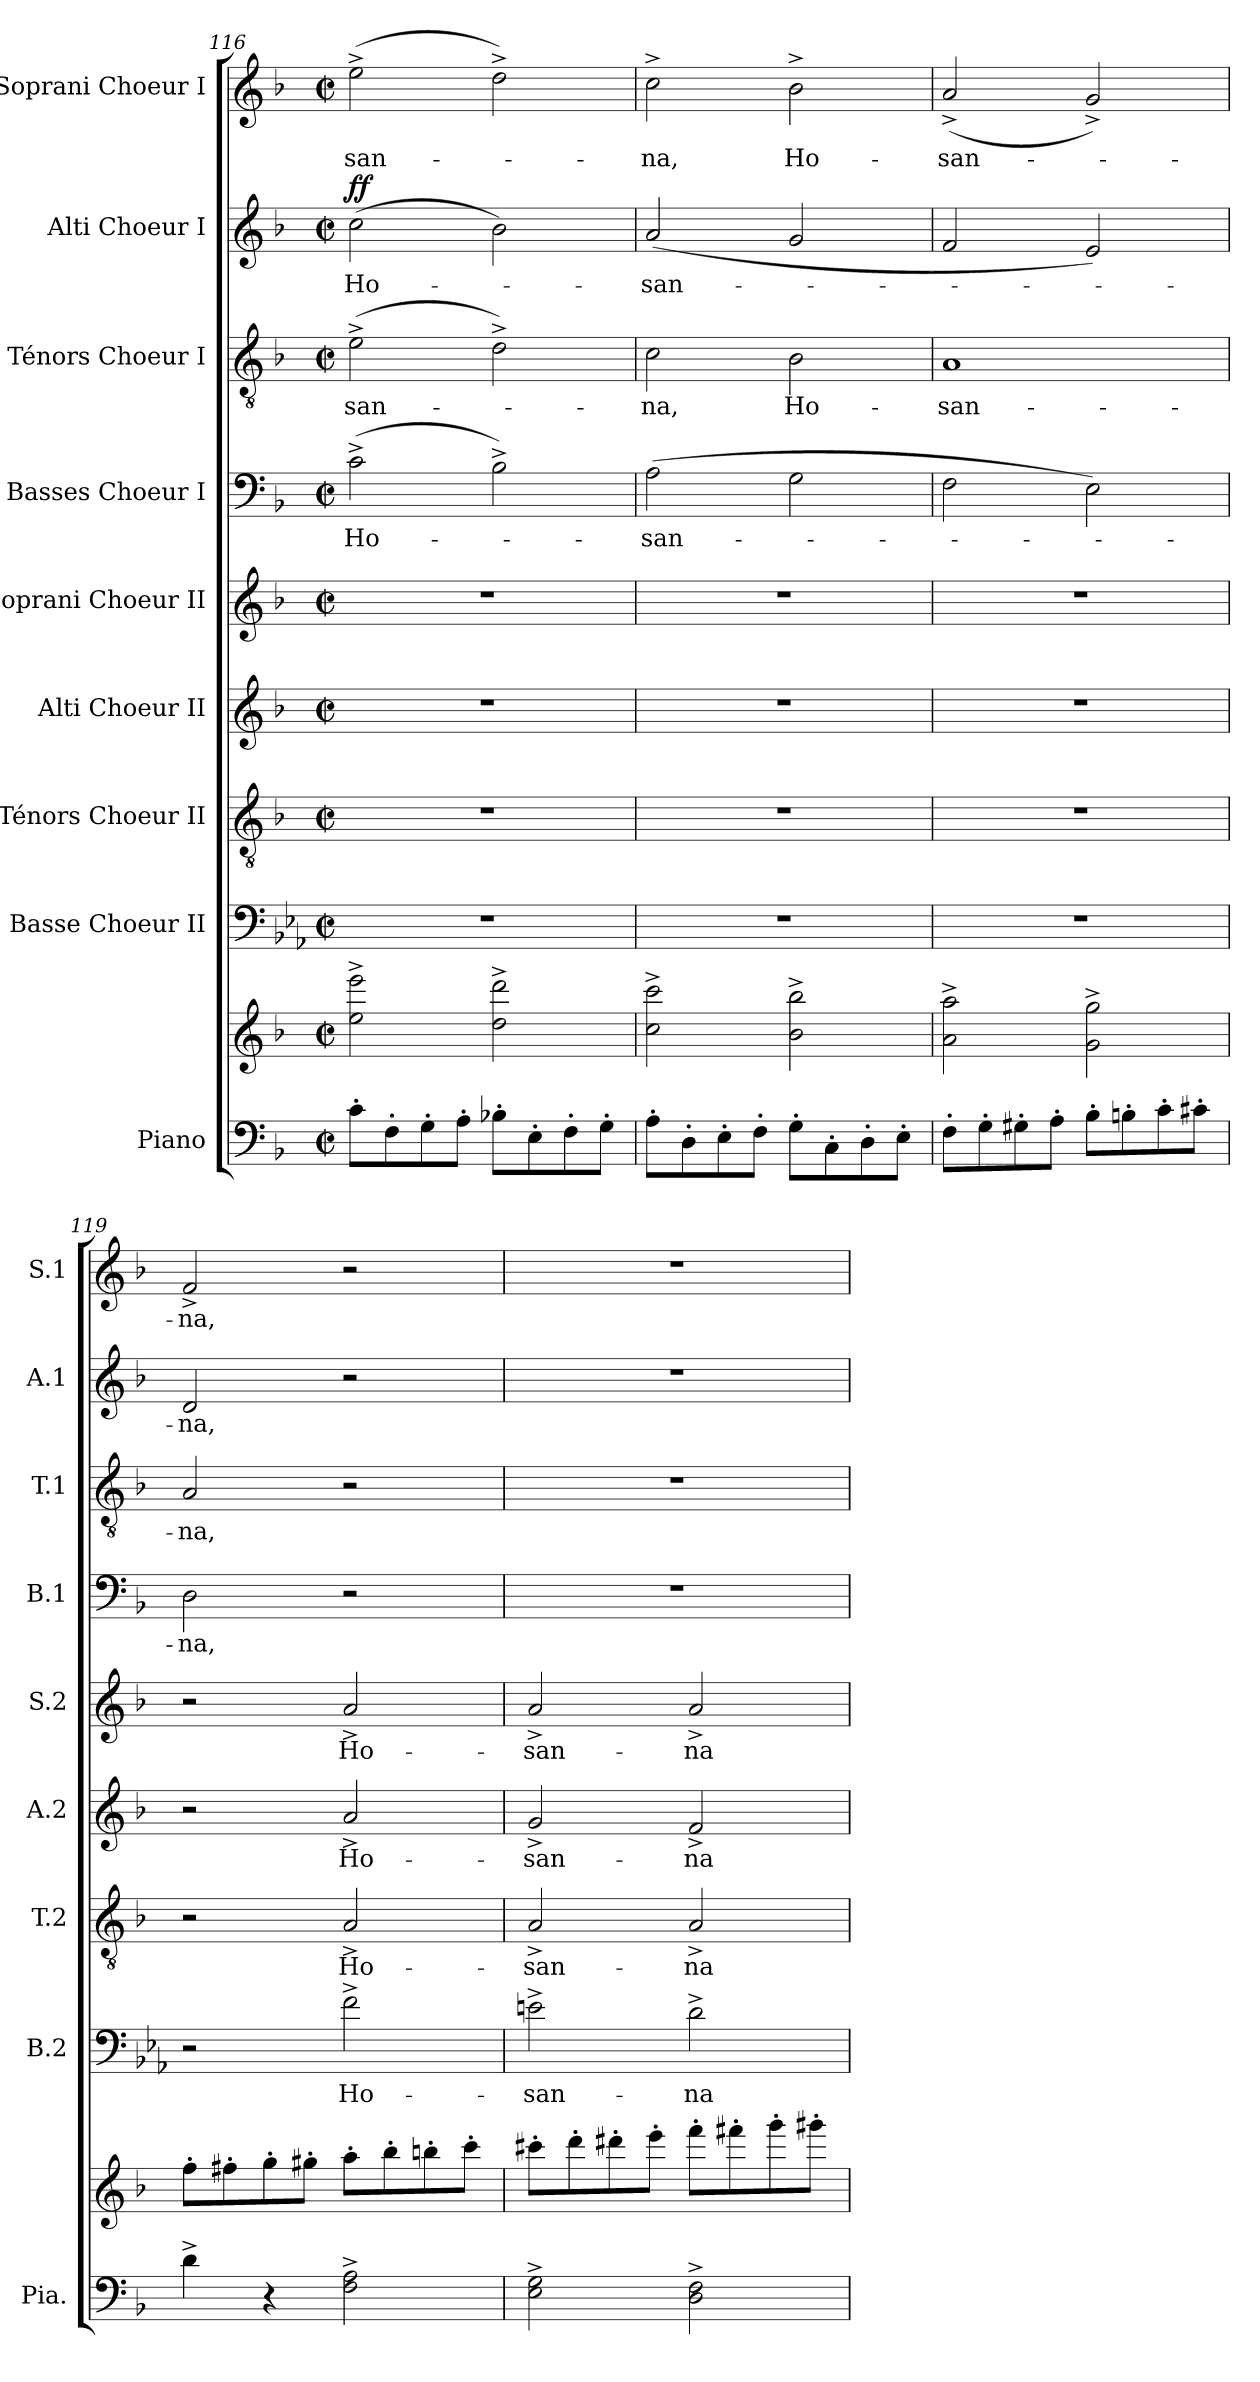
**kern	**kern	**kern	**text	**kern	**text	**kern	**text	**kern	**text	**kern	**text	**kern	**text	**kern	**text	**dynam	**kern	**text
*part9	*part9	*part8	*part8	*part7	*part7	*part6	*part6	*part5	*part5	*part4	*part4	*part3	*part3	*part2	*part2	*part2	*part1	*part1
*staff10	*staff9	*staff8	*staff8	*staff7	*staff7	*staff6	*staff6	*staff5	*staff5	*staff4	*staff4	*staff3	*staff3	*staff2	*staff2	*staff2	*staff1	*staff1
*I"Piano	*	*I"Basse Choeur II	*	*I"Ténors Choeur II	*	*I"Alti Choeur II	*	*I"Soprani Choeur II	*	*I"Basses Choeur I	*	*I"Ténors Choeur I	*	*I"Alti Choeur I	*	*	*I"Soprani Choeur I	*
*I'Pia.	*	*I'B.2	*	*I'T.2	*	*I'A.2	*	*I'S.2	*	*I'B.1	*	*I'T.1	*	*I'A.1	*	*	*I'S.1	*
*clefF4	*clefG2	*clefF4	*	*clefGv2	*	*clefG2	*	*clefG2	*	*clefF4	*	*clefGv2	*	*clefG2	*	*	*clefG2	*
*	*	*ITrd8c14	*	*	*	*	*	*	*	*	*	*	*	*	*	*	*	*
*k[b-]	*k[b-]	*k[b-e-a-]	*	*k[b-]	*	*k[b-]	*	*k[b-]	*	*k[b-]	*	*k[b-]	*	*k[b-]	*	*	*k[b-]	*
*M2/2	*M2/2	*M2/2	*	*M2/2	*	*M2/2	*	*M2/2	*	*M2/2	*	*M2/2	*	*M2/2	*	*	*M2/2	*
*met(c|)	*met(c|)	*met(c|)	*	*met(c|)	*	*met(c|)	*	*met(c|)	*	*met(c|)	*	*met(c|)	*	*met(c|)	*	*	*met(c|)	*
=116	=116	=116	=116	=116	=116	=116	=116	=116	=116	=116	=116	=116	=116	=116	=116	=116	=116	=116
!	!	!	!	!	!	!	!	!	!	!	!	!	!	!	!	!LO:DY:a	!	!
8c'\L	2ee\^ 2eee\^	1r	.	1r	.	1r	.	1r	.	(2c^i\	Ho-	(2e^\	-san-	(2cc\	Ho-	ff	(2ee^\	-san-
8F'\	.	.	.	.	.	.	.	.	.	.	.	.	.	.	.	.	.	.
8G'\	.	.	.	.	.	.	.	.	.	.	.	.	.	.	.	.	.	.
8A'\J	.	.	.	.	.	.	.	.	.	.	.	.	.	.	.	.	.	.
8B-X'\L	2dd\^ 2ddd\^	.	.	.	.	.	.	.	.	2B-^i\)	.	2d^\)	.	2b-\)	.	.	2dd^\)	.
8E'\	.	.	.	.	.	.	.	.	.	.	.	.	.	.	.	.	.	.
8F'\	.	.	.	.	.	.	.	.	.	.	.	.	.	.	.	.	.	.
8G'\J	.	.	.	.	.	.	.	.	.	.	.	.	.	.	.	.	.	.
!!LO:PB:g=z
=117	=117	=117	=117	=117	=117	=117	=117	=117	=117	=117	=117	=117	=117	=117	=117	=117	=117	=117
8A'\L	2cc\^ 2ccc\^	1r	.	1r	.	1r	.	1r	.	(2Ai\	-san-	2c\	-na,	(2a/	-san-	.	2cc^\	-na,
8D'\	.	.	.	.	.	.	.	.	.	.	.	.	.	.	.	.	.	.
8E'\	.	.	.	.	.	.	.	.	.	.	.	.	.	.	.	.	.	.
8F'\J	.	.	.	.	.	.	.	.	.	.	.	.	.	.	.	.	.	.
8G'\L	2b-\^ 2bb-\^	.	.	.	.	.	.	.	.	2Gi\	.	2B-\	Ho-	2g/	.	.	2b-^\	Ho-
8C'\	.	.	.	.	.	.	.	.	.	.	.	.	.	.	.	.	.	.
8D'\	.	.	.	.	.	.	.	.	.	.	.	.	.	.	.	.	.	.
8E'\J	.	.	.	.	.	.	.	.	.	.	.	.	.	.	.	.	.	.
=118	=118	=118	=118	=118	=118	=118	=118	=118	=118	=118	=118	=118	=118	=118	=118	=118	=118	=118
8F'\L	2a\^ 2aa\^	1r	.	1r	.	1r	.	1r	.	2Fi\	.	1A	-san-	2f/	.	.	(2a^/	-san-
8G'\	.	.	.	.	.	.	.	.	.	.	.	.	.	.	.	.	.	.
8G#X'\	.	.	.	.	.	.	.	.	.	.	.	.	.	.	.	.	.	.
8A'\J	.	.	.	.	.	.	.	.	.	.	.	.	.	.	.	.	.	.
8B-'\L	2g\^ 2gg\^	.	.	.	.	.	.	.	.	2Ei\)	.	.	.	2e/)	.	.	2g^/)	.
8Bn'\	.	.	.	.	.	.	.	.	.	.	.	.	.	.	.	.	.	.
8c'\	.	.	.	.	.	.	.	.	.	.	.	.	.	.	.	.	.	.
8c#X'\J	.	.	.	.	.	.	.	.	.	.	.	.	.	.	.	.	.	.
=119	=119	=119	=119	=119	=119	=119	=119	=119	=119	=119	=119	=119	=119	=119	=119	=119	=119	=119
4d^\	8ff'\L	2r	.	2r	.	2r	.	2r	.	2Di\	-na,	2A/	-na,	2d/	-na,	.	2f^/	-na,
.	8ff#X'\	.	.	.	.	.	.	.	.	.	.	.	.	.	.	.	.	.
4r	8gg'\	.	.	.	.	.	.	.	.	.	.	.	.	.	.	.	.	.
.	8gg#X'\J	.	.	.	.	.	.	.	.	.	.	.	.	.	.	.	.	.
2F\^ 2A\^	8aa'\L	2F^i\	Ho-	2A^/	Ho-	2a^/	Ho-	2a^/	Ho-	2r	.	2r	.	2r	.	.	2r	.
.	8bb-'\	.	.	.	.	.	.	.	.	.	.	.	.	.	.	.	.	.
.	8bbn'\	.	.	.	.	.	.	.	.	.	.	.	.	.	.	.	.	.
.	8ccc'\J	.	.	.	.	.	.	.	.	.	.	.	.	.	.	.	.	.
=120	=120	=120	=120	=120	=120	=120	=120	=120	=120	=120	=120	=120	=120	=120	=120	=120	=120	=120
2E\^ 2G\^	8ccc#X'\L	2En^i\	-san-	2A^/	-san-	2g^/	-san-	2a^/	-san-	1r	.	1r	.	1r	.	.	1r	.
.	8ddd'\	.	.	.	.	.	.	.	.	.	.	.	.	.	.	.	.	.
.	8ddd#X'\	.	.	.	.	.	.	.	.	.	.	.	.	.	.	.	.	.
.	8eee'\J	.	.	.	.	.	.	.	.	.	.	.	.	.	.	.	.	.
2D\^ 2F\^	8fff'\L	2D^i\	-na	2A^/	-na	2f^/	-na	2a^/	-na	.	.	.	.	.	.	.	.	.
.	8fff#X'\	.	.	.	.	.	.	.	.	.	.	.	.	.	.	.	.	.
.	8ggg'\	.	.	.	.	.	.	.	.	.	.	.	.	.	.	.	.	.
.	8ggg#X'\J	.	.	.	.	.	.	.	.	.	.	.	.	.	.	.	.	.
=	=	=	=	=	=	=	=	=	=	=	=	=	=	=	=	=	=	=
*-	*-	*-	*-	*-	*-	*-	*-	*-	*-	*-	*-	*-	*-	*-	*-	*-	*-	*-
